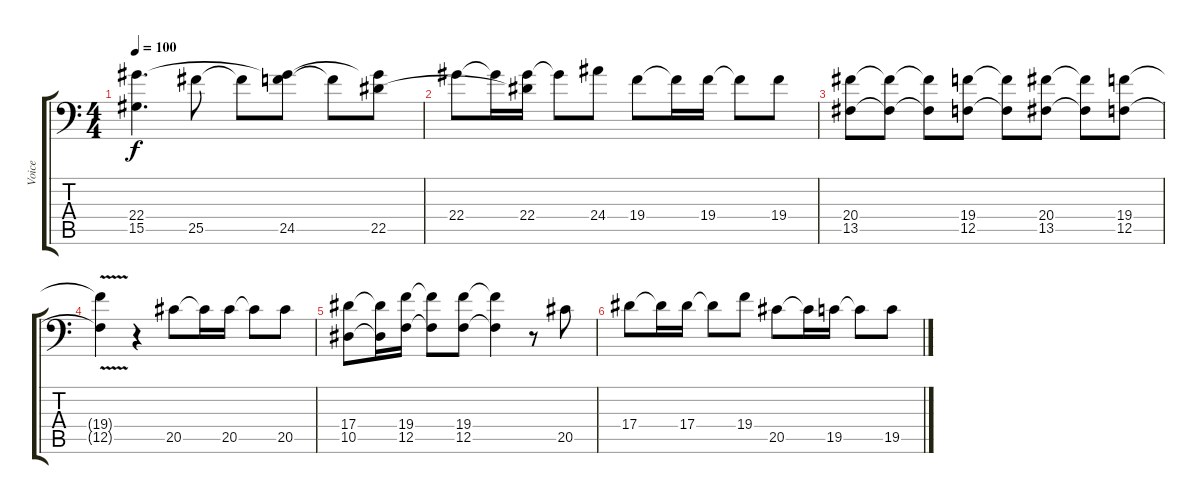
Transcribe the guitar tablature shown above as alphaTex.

\track ("Voice" "Voice") {instrument lead2sawtooth}
\staff {score tabs}
\tuning (C4 G3 Eb3 Bb2 F2 Bb1) {hide}
\ts (4 4)
\tempo 100
\clef f4
\ks c
(22.4{t} 15.5{t}).4{d dy f} 25.5.8 25.5{t}.8 (22.4{t} 24.5).8 24.5{t}.8 (22.4{t} 22.5).8 |
22.4.8 22.4{t}.16 (22.4 22.5{t}).16 22.4{t}.8 24.4.8 19.4.8 19.4{t}.16 19.4.16 19.4{t}.8 19.4.8 |
(20.4 13.5).8 (20.4{t} 13.5{t}).8 (20.4{t} 13.5{t}).8 (19.4 12.5).8 (19.4{t} 12.5{t}).8 (20.4 13.5).8 (20.4{t} 13.5{t}).8 (19.4 12.5).8 |
(19.4{v t} 12.5{t}).4 r.4 20.5.8 20.5{t}.16 20.5.16 20.5{t}.8 20.5.8 |
(17.4 10.5).8 (17.4{t} 10.5{t}).16 (19.4 12.5).16 (19.4{t} 12.5{t}).8 (19.4 12.5).8 (19.4{t} 12.5{t}).4 r.8 20.5.8 |
17.4.8 17.4{t}.16 17.4.16 17.4{t}.8 19.4.8 20.5.8 20.5{t}.16 19.5.16 19.5{t}.8 19.5.8
